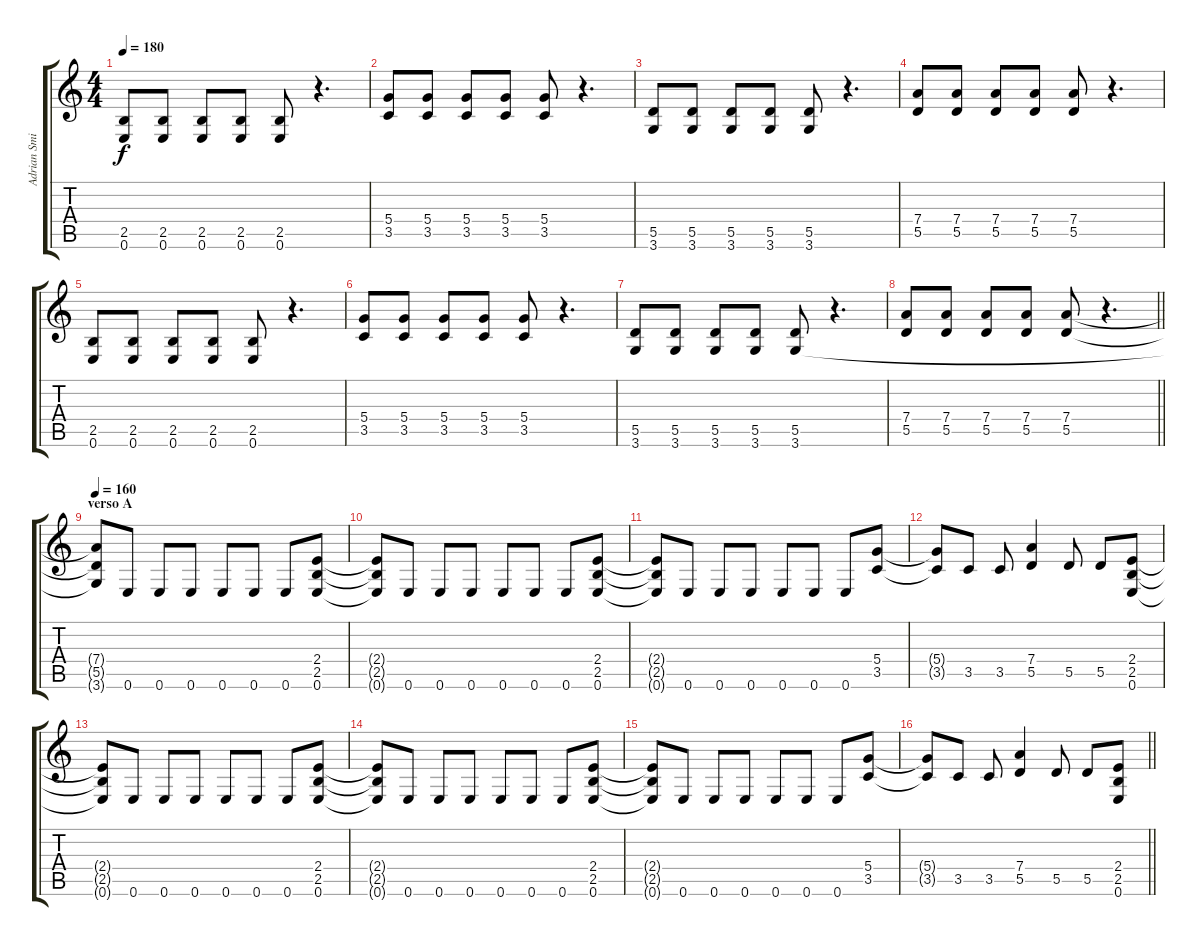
\track ("Adrian Smith" "Adrian Smi") {instrument distortionguitar}
\staff {score tabs}
\tuning (E4 B3 G3 D3 A2 E2) {hide}
\ts (4 4)
\tempo 180
\clef g2
\ks c
(2.5 0.6).8{dy f} (2.5 0.6).8 (2.5 0.6).8 (2.5 0.6).8 (2.5 0.6).8 r.4{d} |
(5.4 3.5).8 (5.4 3.5).8 (5.4 3.5).8 (5.4 3.5).8 (5.4 3.5).8 r.4{d} |
(5.5 3.6).8 (5.5 3.6).8 (5.5 3.6).8 (5.5 3.6).8 (5.5 3.6).8 r.4{d} |
(7.4 5.5).8 (7.4 5.5).8 (7.4 5.5).8 (7.4 5.5).8 (7.4 5.5).8 r.4{d} |
(2.5 0.6).8 (2.5 0.6).8 (2.5 0.6).8 (2.5 0.6).8 (2.5 0.6).8 r.4{d} |
(5.4 3.5).8 (5.4 3.5).8 (5.4 3.5).8 (5.4 3.5).8 (5.4 3.5).8 r.4{d} |
(5.5 3.6).8 (5.5 3.6).8 (5.5 3.6).8 (5.5 3.6).8 (5.5 3.6).8 r.4{d} |
\barLineRight lightlight
(7.4 5.5).8 (7.4 5.5).8 (7.4 5.5).8 (7.4 5.5).8 (7.4 5.5).8 r.4{d} |
\section ("" "verso A")
\tempo 160
(7.4{t} 5.5{t} 3.6{t}).8{balance 8} 0.6.8 0.6.8 0.6.8 0.6.8 0.6.8 0.6.8 (2.4 2.5 0.6).8 |
(2.4{t} 2.5{t} 0.6{t}).8 0.6.8 0.6.8 0.6.8 0.6.8 0.6.8 0.6.8 (2.4 2.5 0.6).8 |
(2.4{t} 2.5{t} 0.6{t}).8 0.6.8 0.6.8 0.6.8 0.6.8 0.6.8 0.6.8 (5.4 3.5).8 |
(5.4{t} 3.5{t}).8 3.5.8 3.5.8 (7.4 5.5).4 5.5.8 5.5.8 (2.4 2.5 0.6).8 |
(2.4{t} 2.5{t} 0.6{t}).8 0.6.8 0.6.8 0.6.8 0.6.8 0.6.8 0.6.8 (2.4 2.5 0.6).8 |
(2.4{t} 2.5{t} 0.6{t}).8 0.6.8 0.6.8 0.6.8 0.6.8 0.6.8 0.6.8 (2.4 2.5 0.6).8 |
(2.4{t} 2.5{t} 0.6{t}).8 0.6.8 0.6.8 0.6.8 0.6.8 0.6.8 0.6.8 (5.4 3.5).8 |
\barLineRight lightlight
(5.4{t} 3.5{t}).8 3.5.8 3.5.8 (7.4 5.5).4 5.5.8 5.5.8 (2.4 2.5 0.6).8
